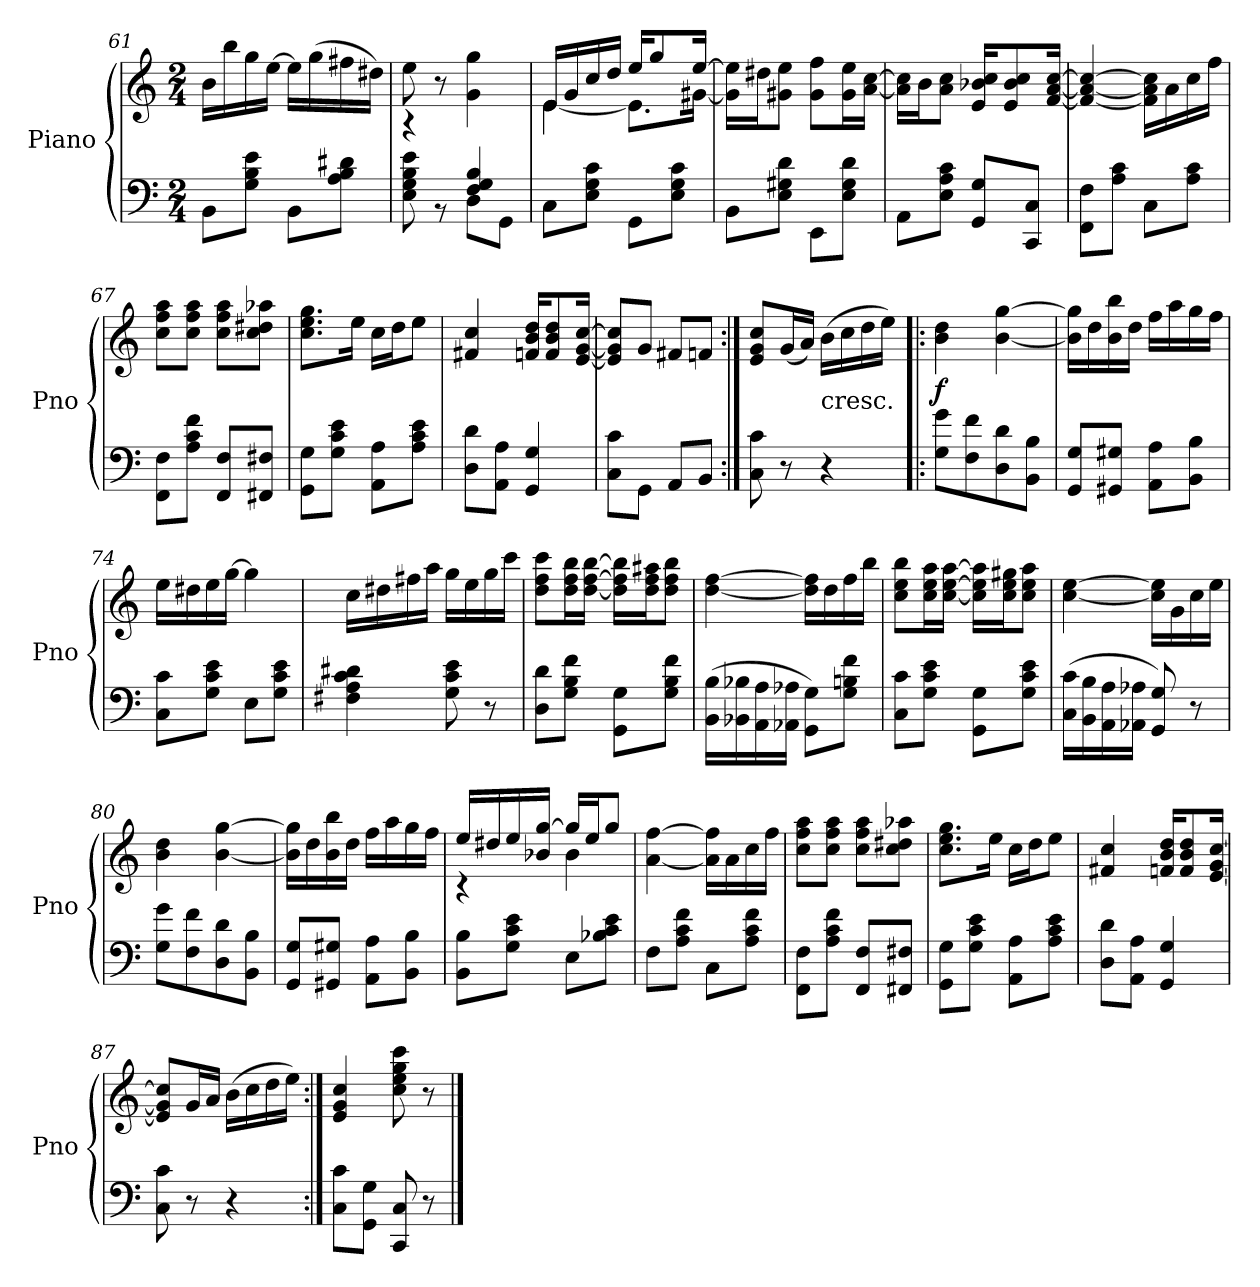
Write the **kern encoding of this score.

**kern	**kern	**dynam
*part1	*part1	*part1
*staff2	*staff1	*staff1/2
*I"Piano	*	*
*I'Pno	*	*
*clefF4	*clefG2	*
*k[]	*k[]	*
*M2/4	*M2/4	*
=61	=61	=61
8BBL	16bLL	.
.	16bb	.
8G 8B 8eJ	16gg	.
.	[16eeJJ	.
8BBL	16eeLL]	.
.	(16gg	.
8A 8B 8d#XJ	16ff#X	.
.	16dd#XJJ)	.
=62	=62	=62
*^	*	*
4r	8E 8G 8B 8e	8ee	.
.	8r	8r	.
4F 4G 4B	8DL	4g 4gg	.
.	8GGJ	.	.
*v	*v	*	*
=63	=63	=63
*	*^	*
8CL	16eLL	[4e	.
.	16g	.	.
8E 8G 8cJ	16cc	.	.
.	16ddJJ	.	.
8GGL	16eeKL	8.eL]	.
.	8gg	.	.
8E 8G 8cJ	.	.	.
.	[16eeJk	[16g#XJk	.
*	*v	*v	*
=64	=64	=64
8BBL	16g#] 16ee]LL	.
.	16dd#XJ	.
8E 8G#X 8dJ	8g#X 8eeJ	.
8EEL	8g# 8ffL	.
8E 8G# 8dJ	16g# 16eeL	.
.	[16a [16ccJJ	.
=65	=65	=65
8AAL	16a] 16cc]LL	.
.	16bJ	.
8E 8A 8cJ	8a 8ccJ	.
8GG 8GL	16e 16b-X 16ccKL	.
.	8e 8b- 8cc	.
8CC 8CJ	.	.
.	[16f [16a [16ccJk	.
=66	=66	=66
8FF 8FL	4f_ 4a_ 4cc_	.
8A 8cJ	.	.
8CL	16f] 16a] 16cc]LL	.
.	16a	.
8A 8cJ	16cc	.
.	16ffJJ	.
=67	=67	=67
8FF 8FL	8cc 8ff 8aaL	.
8A 8c 8fJ	8cc 8ff 8aaJ	.
8FF 8FL	8cc 8ff 8aaL	.
8FF#X 8F#XJ	8cc 8dd#X 8aa-XJ	.
=68	=68	=68
8GG 8GL	8.cc 8.ee 8.ggL	.
8G 8c 8eJ	.	.
.	16eeJk	.
8AA 8AL	16ccLL	.
.	16ddJ	.
8A 8c 8eJ	8eeJ	.
=69	=69	=69
8D 8dL	4f#X 4cc	.
8AA 8AJ	.	.
4GG 4G	16fn 16b 16ddKL	.
.	8f 8b 8dd	.
.	[16e [16g [16ccJk	.
=70	=70	=70
8C 8cL	8e] 8g] 8cc]L	.
8GGJ	8gJ	.
8AAL	8f#XL	.
8BBJ	8fnJ	.
=71:|!	=71:|!	=71:|!
8C 8c	8e 8g 8ccL	.
8r	(16gL	.
.	16aJJ)	.
!	!LO:TX:c:t=cresc.	!
4r	(16bLL	.
.	16cc	.
.	16dd	.
.	16eeJJ)	.
=72!|:	=72!|:	=72!|:
8G 8gL	4b 4dd	f
8F 8f	.	.
8D 8d	[4b [4gg	.
8BB 8BJ	.	.
=73	=73	=73
8GG 8GL	16b] 16gg]LL	.
.	16dd	.
8GG#X 8G#XJ	16b 16bb	.
.	16ddJJ	.
8AA 8AL	16ffLL	.
.	16aa	.
8BB 8BJ	16gg	.
.	16ffJJ	.
=74	=74	=74
8C 8cL	16eeLL	.
.	16dd#X	.
8G 8c 8eJ	16ee	.
.	[16ggJJ	.
8EL	4gg]	.
8G 8c 8eJ	.	.
=75	=75	=75
4F#X 4A 4c 4d#X	16ccLL	.
.	16dd#X	.
.	16ff#X	.
.	16aaJJ	.
8G 8c 8e	16ggLL	.
.	16ee	.
8r	16gg	.
.	16cccJJ	.
=76	=76	=76
8D 8dL	8dd 8ff 8cccL	.
8G 8B 8fJ	16dd 16ff 16bbL	.
.	[16dd [16ff [16bbJJ	.
8GG 8GL	16dd] 16ff] 16bb]LL	.
.	16dd 16ff 16aa#XJ	.
8G 8B 8fJ	8dd 8ff 8bbJ	.
=77	=77	=77
(16BB 16BLL	[4dd [4ff	.
16BB-X 16B-X	.	.
16AA 16A	.	.
16AA-X 16A-XJJ	.	.
8GG 8GL)	16dd] 16ff]LL	.
.	16dd	.
8G 8Bn 8fJ	16ff	.
.	16bbJJ	.
=78	=78	=78
8C 8cL	8cc 8ee 8bbL	.
8G 8c 8eJ	16cc 16ee 16aaL	.
.	[16cc [16ee [16aaJJ	.
8GG 8GL	16cc] 16ee] 16aa]LL	.
.	16cc 16ee 16gg#XJ	.
8G 8c 8eJ	8cc 8ee 8aaJ	.
=79	=79	=79
(16C 16cLL	[4cc [4ee	.
16BB 16B	.	.
16AA 16A	.	.
16AA-X 16A-XJJ	.	.
8GG 8G)	16cc] 16ee]LL	.
.	16g	.
8r	16cc	.
.	16eeJJ	.
=80	=80	=80
8G 8gL	4b 4dd	.
8F 8f	.	.
8D 8d	[4b [4gg	.
8BB 8BJ	.	.
=81	=81	=81
8GG 8GL	16b] 16gg]LL	.
.	16dd	.
8GG#X 8G#XJ	16b 16bb	.
.	16ddJJ	.
8AA 8AL	16ffLL	.
.	16aa	.
8BB 8BJ	16gg	.
.	16ffJJ	.
=82	=82	=82
*	*^	*
8BB 8BL	16eeLL	4r	.
.	16dd#X	.	.
8G 8c 8eJ	16ee	.	.
.	16b-X [16ggJJ	.	.
8EL	16ggLL]	4b-	.
.	16eeJ	.	.
8B-X 8c 8eJ	8ggJ	.	.
*	*v	*v	*
=83	=83	=83
8FL	[4a [4ff	.
8A 8c 8fJ	.	.
8CL	16a] 16ff]LL	.
.	16a	.
8A 8c 8fJ	16cc	.
.	16ffJJ	.
=84	=84	=84
8FF 8FL	8cc 8ff 8aaL	.
8A 8c 8fJ	8cc 8ff 8aaJ	.
8FF 8FL	8cc 8ff 8aaL	.
8FF#X 8F#XJ	8cc 8dd#X 8aa-XJ	.
=85	=85	=85
8GG 8GL	8.cc 8.ee 8.ggL	.
8G 8c 8eJ	.	.
.	16eeJk	.
8AA 8AL	16ccLL	.
.	16ddJ	.
8A 8c 8eJ	8eeJ	.
=86	=86	=86
8D 8dL	4f#X 4cc	.
8AA 8AJ	.	.
4GG 4G	16fn 16b 16ddKL	.
.	8f 8b 8dd	.
.	[16e [16g [16ccJk	.
=87	=87	=87
8C 8c	8e] 8g] 8cc]L	.
8r	16gL	.
.	16aJJ	.
4r	(16bLL	.
.	16cc	.
.	16dd	.
.	16eeJJ)	.
=88:|!	=88:|!	=88:|!
8C 8cL	4e 4g 4cc	.
8GG 8GJ	.	.
8CC 8C	8cc 8ee 8gg 8ccc	.
8r	8r	.
==	==	==
*-	*-	*-
